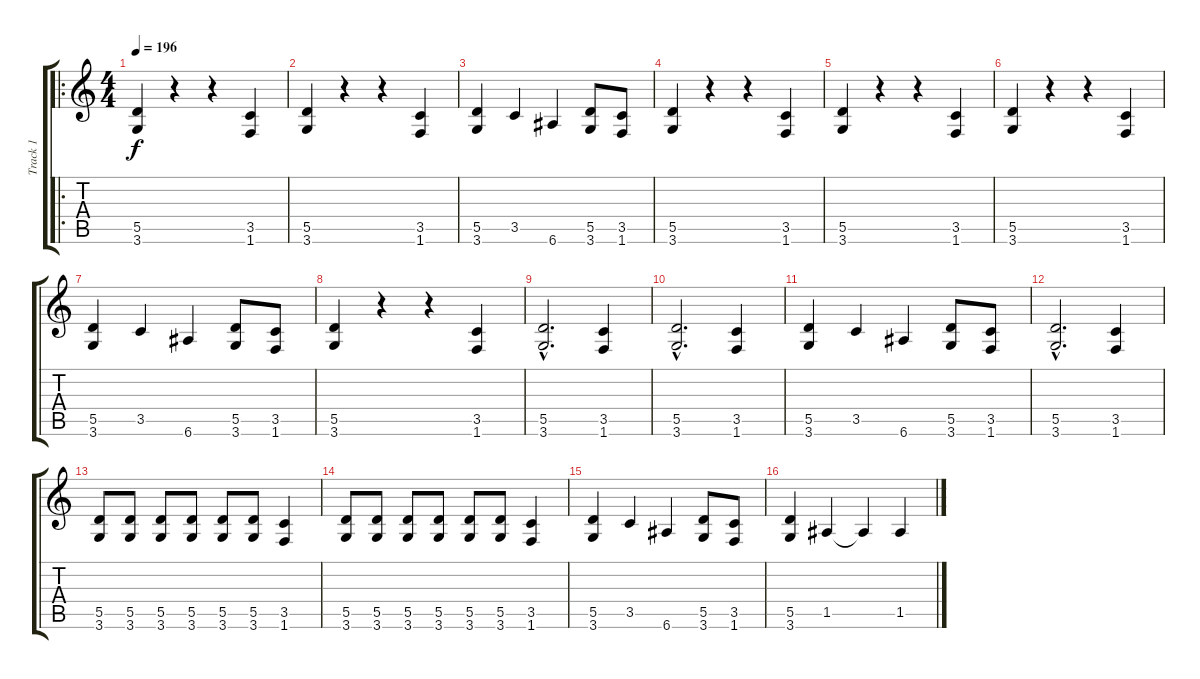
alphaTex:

\track ("Track 1" "Track 1") {instrument electricguitarclean}
\staff {score tabs}
\tuning (E4 B3 G3 D3 A2 E2) {hide}
\ro
\ts (4 4)
\tempo 196
\clef g2
\ks c
(5.5 3.6).4{dy f instrument electricguitarclean} r.4 r.4 (3.5 1.6).4 |
(5.5 3.6).4 r.4 r.4 (3.5 1.6).4 |
(5.5 3.6).4 3.5.4 6.6.4 (5.5 3.6).8 (3.5 1.6).8 |
(5.5 3.6).4 r.4 r.4 (3.5 1.6).4 |
(5.5 3.6).4 r.4 r.4 (3.5 1.6).4 |
(5.5 3.6).4 r.4 r.4 (3.5 1.6).4 |
(5.5 3.6).4 3.5.4 6.6.4 (5.5 3.6).8 (3.5 1.6).8 |
(5.5 3.6).4 r.4 r.4 (3.5 1.6).4 |
(5.5{hac} 3.6{hac}).2{d} (3.5 1.6).4 |
(5.5{hac} 3.6{hac}).2{d} (3.5 1.6).4 |
(5.5 3.6).4 3.5.4 6.6.4 (5.5 3.6).8 (3.5 1.6).8 |
(5.5{hac} 3.6{hac}).2{d} (3.5 1.6).4 |
(5.5 3.6).8 (5.5 3.6).8 (5.5 3.6).8 (5.5 3.6).8 (5.5 3.6).8 (5.5 3.6).8 (3.5 1.6).4 |
(5.5 3.6).8 (5.5 3.6).8 (5.5 3.6).8 (5.5 3.6).8 (5.5 3.6).8 (5.5 3.6).8 (3.5 1.6).4 |
(5.5 3.6).4 3.5.4 6.6.4 (5.5 3.6).8 (3.5 1.6).8 |
(5.5 3.6).4 1.5.4 1.5{t}.4 1.5.4
